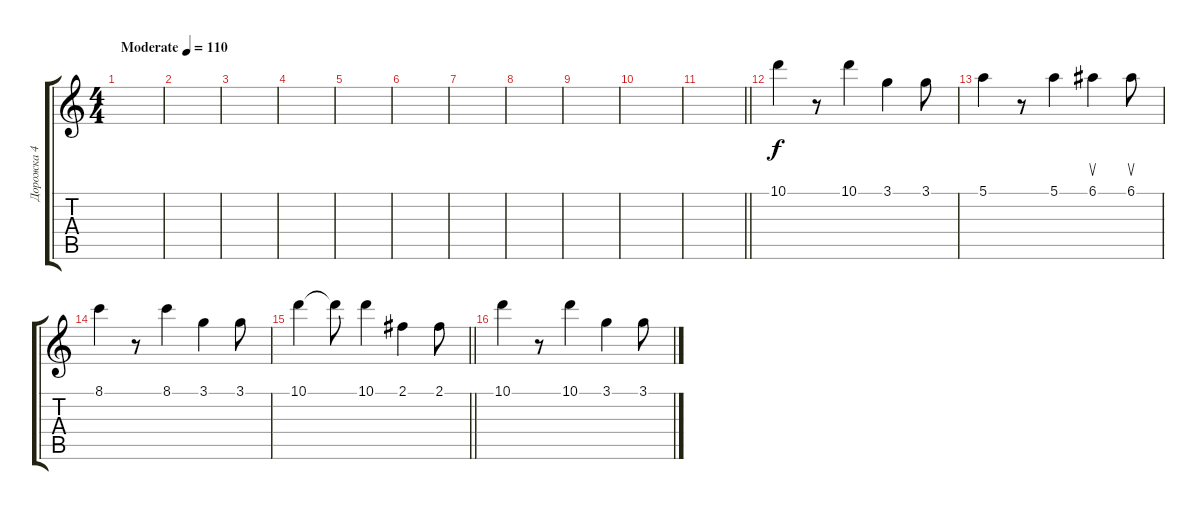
\track ("Дорожка 4" "Дорожка 4") {instrument acousticguitarsteel}
\staff {score tabs}
\tuning (E4 B3 G3 D3 A2 E2) {hide}
\ts (4 4)
\tempo (110 "Moderate")
\clef g2
\ks c
|
|
|
|
|
|
|
|
|
|
\barLineRight lightlight
|
\section ("" "")
10.1.4{volume 14} r.8 10.1.4 3.1.4 3.1.8 |
5.1.4 r.8 5.1.4 6.1.4{su} 6.1.8{su} |
8.1.4 r.8 8.1.4 3.1.4 3.1.8 |
\barLineRight lightlight
10.1.4 10.1{t}.8 10.1.4 2.1.4 2.1.8 |
10.1.4 r.8 10.1.4 3.1.4 3.1.8
